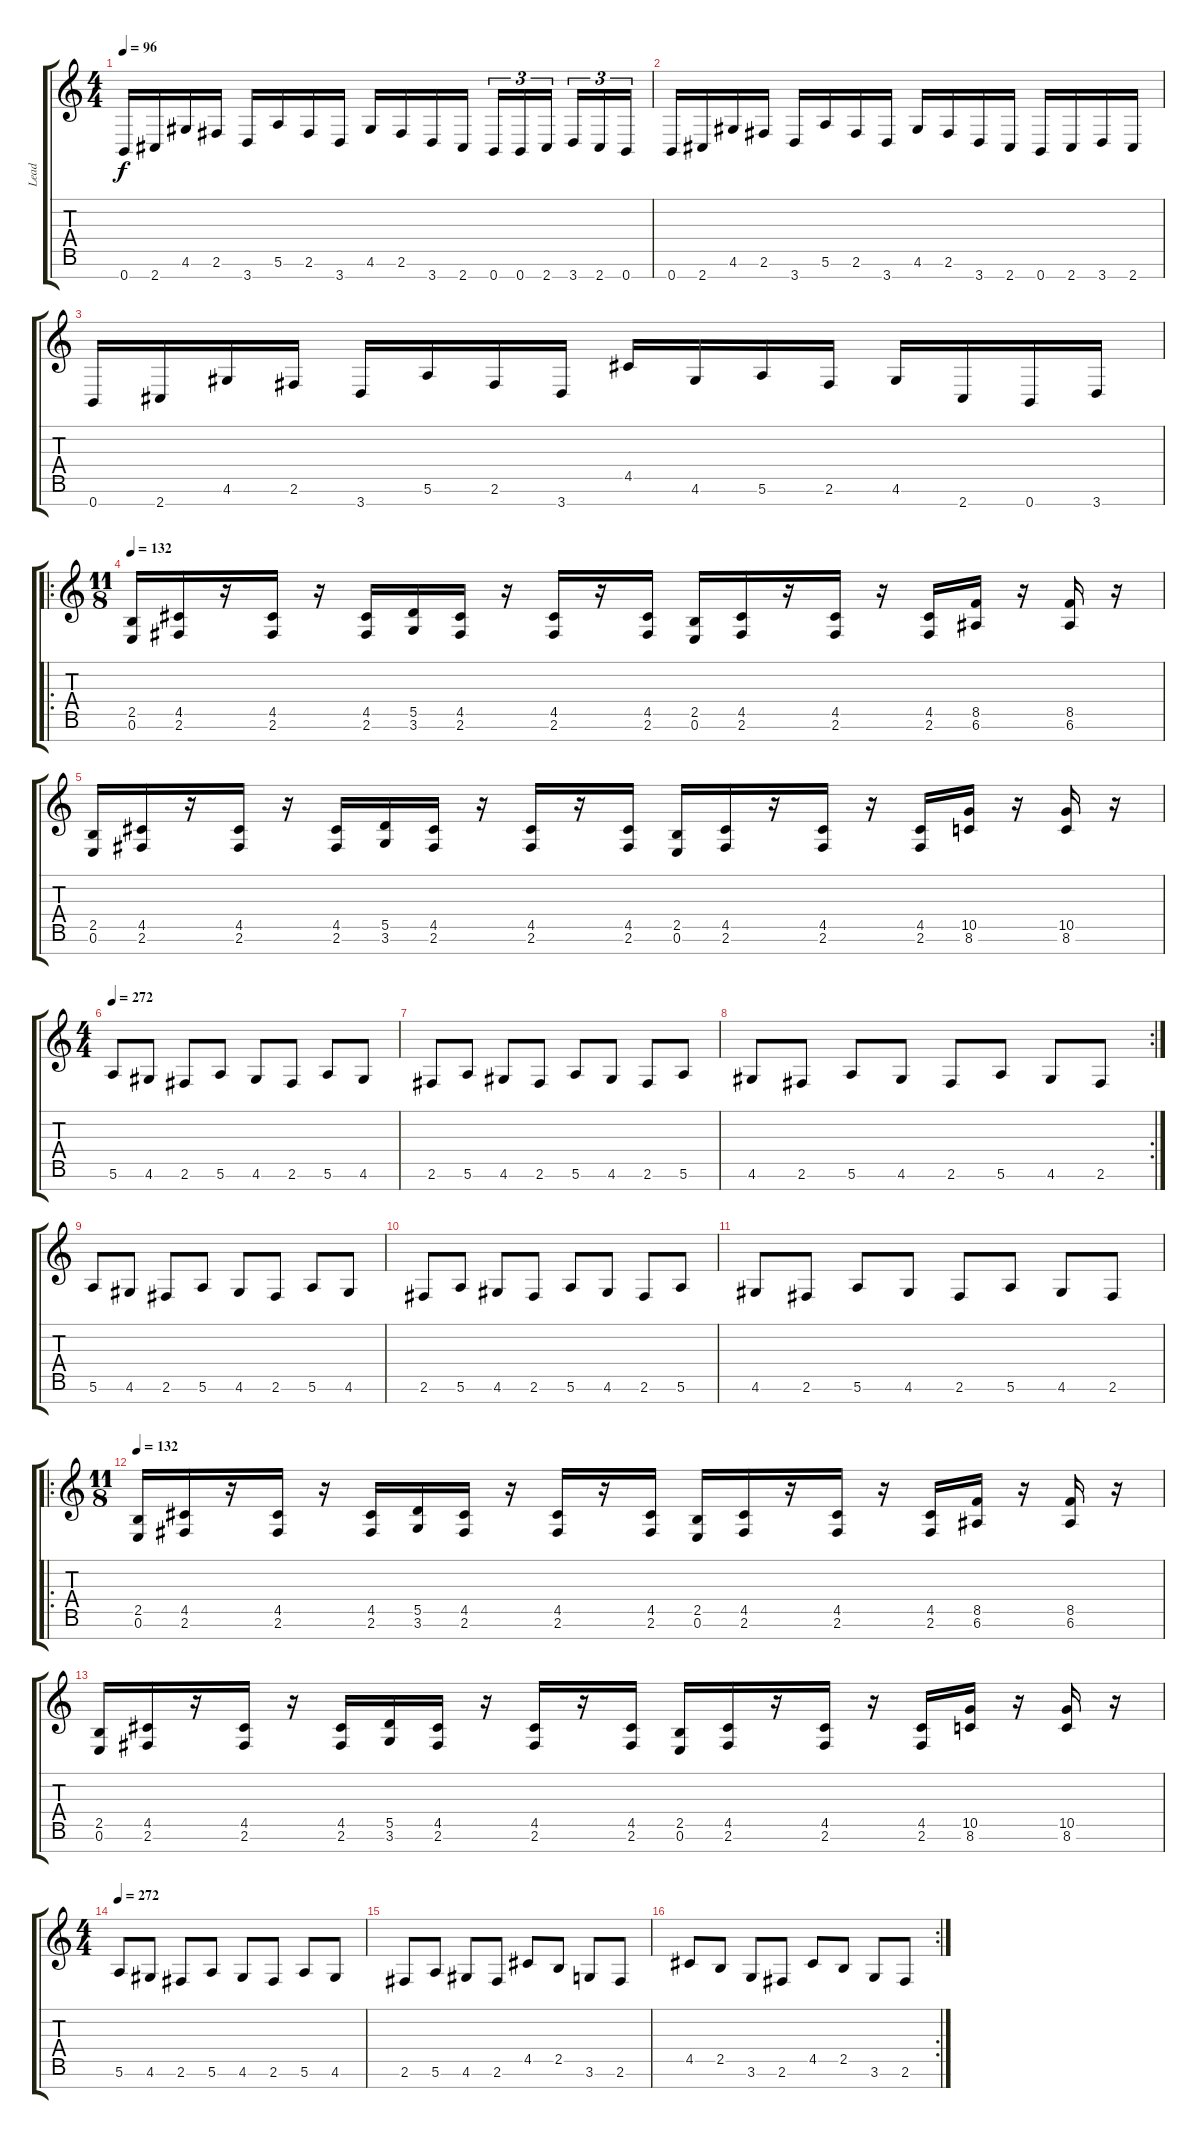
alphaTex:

\track ("Lead" "Lead") {instrument distortionguitar}
\staff {score tabs}
\tuning (E4 B3 G3 D3 A2 E2 B1) {hide}
\ts (4 4)
\tempo 96
\clef g2
\ks c
0.7.16{dy f} 2.7.16 4.6.16 2.6.16 3.7.16 5.6.16 2.6.16 3.7.16 4.6.16 2.6.16 3.7.16 2.7.16 0.7.16{tu (3 2)} 0.7.16{tu (3 2)} 2.7.16{tu (3 2)} 3.7.16{tu (3 2)} 2.7.16{tu (3 2)} 0.7.16{tu (3 2)} |
0.7.16 2.7.16 4.6.16 2.6.16 3.7.16 5.6.16 2.6.16 3.7.16 4.6.16 2.6.16 3.7.16 2.7.16 0.7.16 2.7.16 3.7.16 2.7.16 |
0.7.16 2.7.16 4.6.16 2.6.16 3.7.16 5.6.16 2.6.16 3.7.16 4.5.16 4.6.16 5.6.16 2.6.16 4.6.16 2.7.16 0.7.16 3.7.16 |
\ro
\ts (11 8)
\tempo 132
(2.5 0.6).16 (4.5 2.6).16 r.16 (4.5 2.6).16 r.16 (4.5 2.6).16 (5.5 3.6).16 (4.5 2.6).16 r.16 (4.5 2.6).16 r.16 (4.5 2.6).16 (2.5 0.6).16 (4.5 2.6).16 r.16 (4.5 2.6).16 r.16 (4.5 2.6).16 (8.5 6.6).16 r.16 (8.5 6.6).16 r.16 |
(2.5 0.6).16 (4.5 2.6).16 r.16 (4.5 2.6).16 r.16 (4.5 2.6).16 (5.5 3.6).16 (4.5 2.6).16 r.16 (4.5 2.6).16 r.16 (4.5 2.6).16 (2.5 0.6).16 (4.5 2.6).16 r.16 (4.5 2.6).16 r.16 (4.5 2.6).16 (10.5 8.6).16 r.16 (10.5 8.6).16 r.16 |
\ts (4 4)
\tempo 272
5.6.8 4.6.8 2.6.8 5.6.8 4.6.8 2.6.8 5.6.8 4.6.8 |
2.6.8 5.6.8 4.6.8 2.6.8 5.6.8 4.6.8 2.6.8 5.6.8 |
\rc 2
4.6.8 2.6.8 5.6.8 4.6.8 2.6.8 5.6.8 4.6.8 2.6.8 |
5.6.8 4.6.8 2.6.8 5.6.8 4.6.8 2.6.8 5.6.8 4.6.8 |
2.6.8 5.6.8 4.6.8 2.6.8 5.6.8 4.6.8 2.6.8 5.6.8 |
4.6.8 2.6.8 5.6.8 4.6.8 2.6.8 5.6.8 4.6.8 2.6.8 |
\ro
\ts (11 8)
\tempo 132
(2.5 0.6).16 (4.5 2.6).16 r.16 (4.5 2.6).16 r.16 (4.5 2.6).16 (5.5 3.6).16 (4.5 2.6).16 r.16 (4.5 2.6).16 r.16 (4.5 2.6).16 (2.5 0.6).16 (4.5 2.6).16 r.16 (4.5 2.6).16 r.16 (4.5 2.6).16 (8.5 6.6).16 r.16 (8.5 6.6).16 r.16 |
(2.5 0.6).16 (4.5 2.6).16 r.16 (4.5 2.6).16 r.16 (4.5 2.6).16 (5.5 3.6).16 (4.5 2.6).16 r.16 (4.5 2.6).16 r.16 (4.5 2.6).16 (2.5 0.6).16 (4.5 2.6).16 r.16 (4.5 2.6).16 r.16 (4.5 2.6).16 (10.5 8.6).16 r.16 (10.5 8.6).16 r.16 |
\ts (4 4)
\tempo 272
5.6.8 4.6.8 2.6.8 5.6.8 4.6.8 2.6.8 5.6.8 4.6.8 |
2.6.8 5.6.8 4.6.8 2.6.8 4.5.8 2.5.8 3.6.8 2.6.8 |
\rc 2
4.5.8 2.5.8 3.6.8 2.6.8 4.5.8 2.5.8 3.6.8 2.6.8
